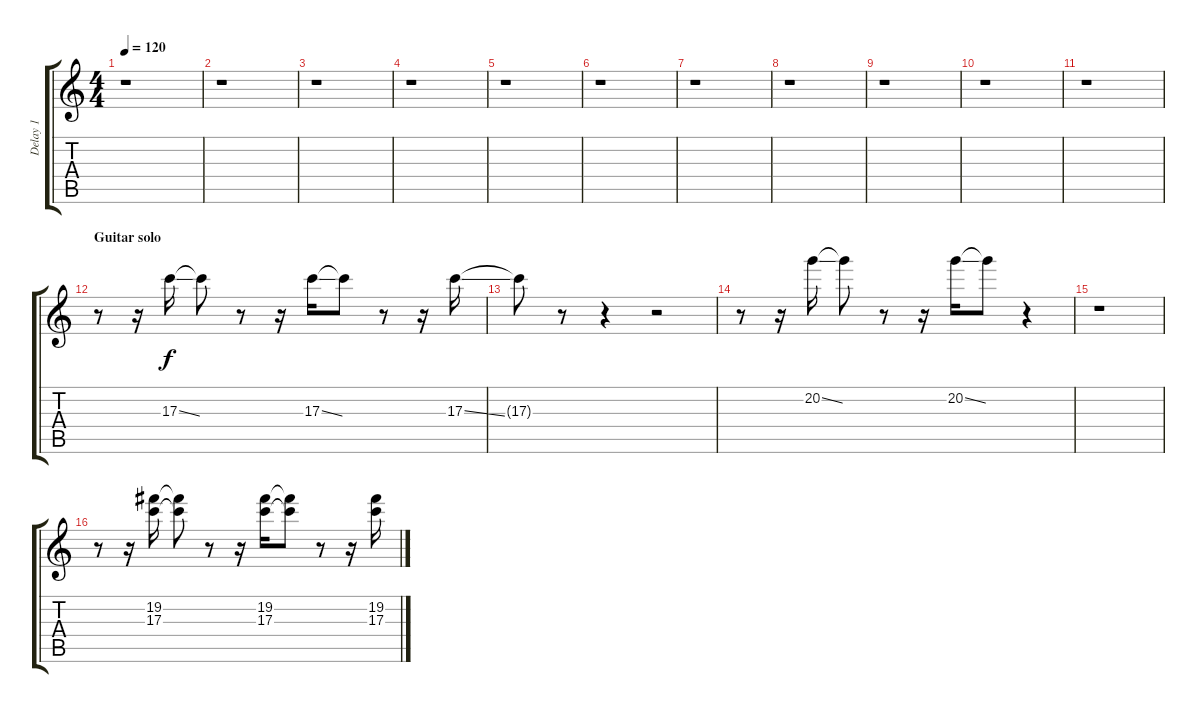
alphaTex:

\track ("Delay 1" "Delay 1") {instrument distortionguitar}
\staff {score tabs}
\tuning (E4 B3 G3 D3 A2 E2) {hide}
\ts (4 4)
\tempo 120
\clef g2
\ks c
r.1{dy f} |
r.1 |
r.1 |
r.1 |
r.1 |
r.1 |
r.1 |
r.1 |
r.1 |
r.1 |
r.1 |
\section ("" "Guitar solo")
r.8 r.16 17.3{ss}.16 17.3{t}.8 r.8 r.16 17.3{ss}.16 17.3{t}.8 r.8 r.16 17.3{ss}.16 |
17.3{t}.8 r.8 r.4 r.2 |
r.8 r.16 20.2{ss}.16 20.2{t}.8 r.8 r.16 20.2{ss}.16 20.2{t}.8 r.4 |
r.1 |
r.8 r.16 (19.2 17.3).16 (19.2{t} 17.3{t}).8 r.8 r.16 (19.2 17.3).16 (19.2{t} 17.3{t}).8 r.8 r.16 (19.2 17.3).16
